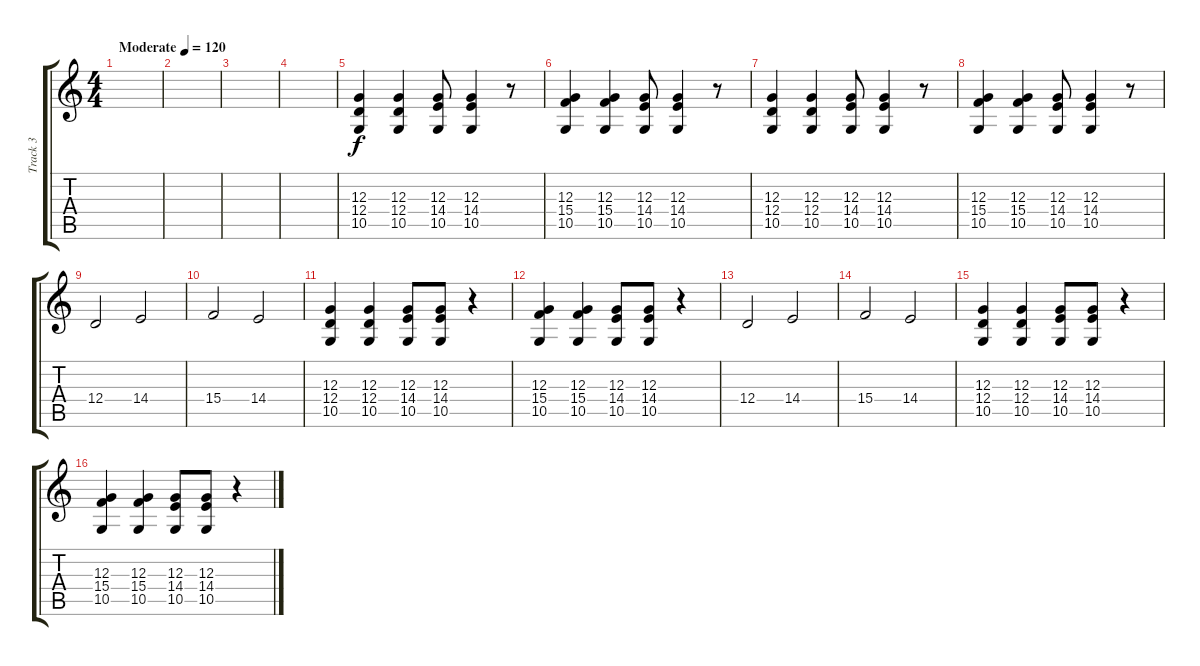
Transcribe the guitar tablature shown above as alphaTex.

\track ("Track 3" "Track 3") {instrument drawbarorgan}
\staff {score tabs}
\tuning (E4 B3 G3 D3 A2 E2) {hide}
\ts (4 4)
\tempo (120 "Moderate")
\clef g2
\ks c
|
|
|
|
(12.3 12.4 10.5).4 (12.3 12.4 10.5).4 (12.3 14.4 10.5).8 (12.3 14.4 10.5).4 r.8 |
(12.3 15.4 10.5).4 (12.3 15.4 10.5).4 (12.3 14.4 10.5).8 (12.3 14.4 10.5).4 r.8 |
(12.3 12.4 10.5).4 (12.3 12.4 10.5).4 (12.3 14.4 10.5).8 (12.3 14.4 10.5).4 r.8 |
(12.3 15.4 10.5).4 (12.3 15.4 10.5).4 (12.3 14.4 10.5).8 (12.3 14.4 10.5).4 r.8 |
12.4.2 14.4.2 |
15.4.2 14.4.2 |
(12.3 12.4 10.5).4 (12.3 12.4 10.5).4 (12.3 14.4 10.5).8 (12.3 14.4 10.5).8 r.4 |
(12.3 15.4 10.5).4 (12.3 15.4 10.5).4 (12.3 14.4 10.5).8 (12.3 14.4 10.5).8 r.4 |
12.4.2 14.4.2 |
15.4.2 14.4.2 |
(12.3 12.4 10.5).4 (12.3 12.4 10.5).4 (12.3 14.4 10.5).8 (12.3 14.4 10.5).8 r.4 |
(12.3 15.4 10.5).4 (12.3 15.4 10.5).4 (12.3 14.4 10.5).8 (12.3 14.4 10.5).8 r.4
